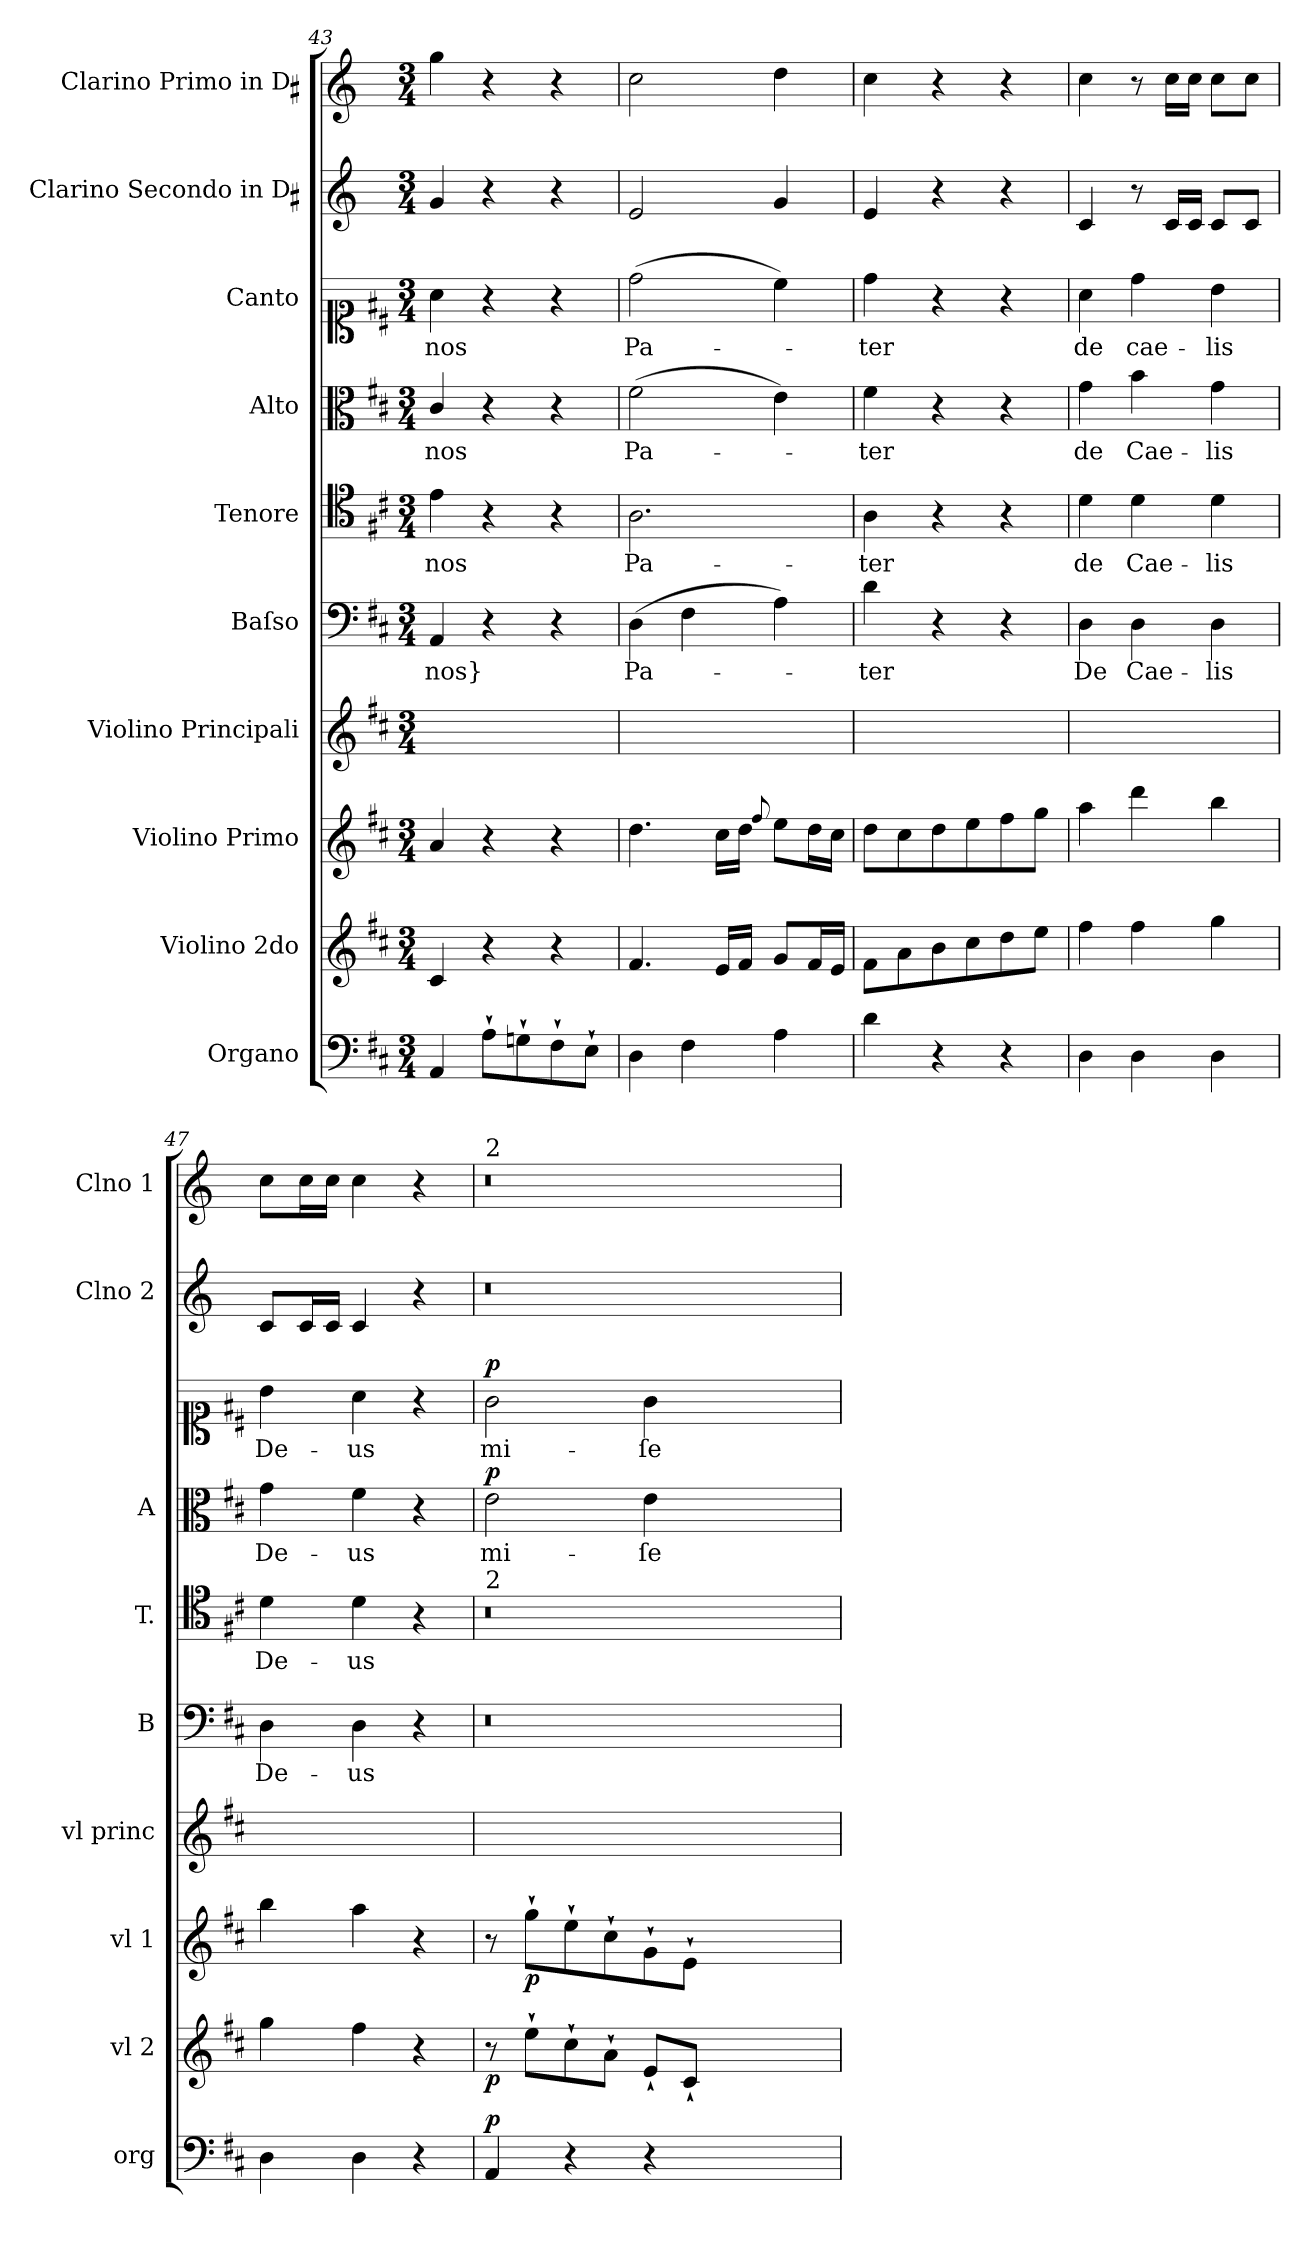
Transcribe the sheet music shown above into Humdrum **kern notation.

**kern	**dynam	**kern	**dynam	**kern	**dynam	**kern	**kern	**text	**kern	**text	**kern	**text	**dynam	**kern	**text	**dynam	**kern	**kern
*part10	*part10	*part9	*part9	*part8	*part8	*part7	*part6	*part6	*part5	*part5	*part4	*part4	*part4	*part3	*part3	*part3	*part2	*part1
*staff10	*staff10	*staff9	*staff9	*staff8	*staff8	*staff7	*staff6	*staff6	*staff5	*staff5	*staff4	*staff4	*staff4	*staff3	*staff3	*staff3	*staff2	*staff1
*I"Organo	*	*I"Violino 2do	*	*I"Violino Primo	*	*I"Violino Principali	*I"Baſso	*	*I"Tenore	*	*I"Alto	*	*	*I"Canto	*	*	*I"Clarino Secondo in D#	*I"Clarino Primo in D#
*I'org	*	*I'vl 2	*	*I'vl 1	*	*I'vl princ	*I'B	*	*I'T.	*	*I'A	*	*	*	*	*	*I'Clno 2	*I'Clno 1
*clefF4	*	*clefG2	*	*clefG2	*	*clefG2	*clefF4	*	*clefC4	*	*clefC3	*	*	*clefC1	*	*	*clefG2	*clefG2
*	*	*	*	*	*	*	*	*	*	*	*	*	*	*	*	*	*ITrd-1c-2	*ITrd-1c-2
*k[f#c#]	*	*k[f#c#]	*	*k[f#c#]	*	*k[f#c#]	*k[f#c#]	*	*k[f#c#]	*	*k[f#c#]	*	*	*k[f#c#]	*	*	*k[f#c#]	*k[f#c#]
*M3/4	*	*M3/4	*	*M3/4	*	*M3/4	*M3/4	*	*M3/4	*	*M3/4	*	*	*M3/4	*	*	*M3/4	*M3/4
=43	=43	=43	=43	=43	=43	=43	=43	=43	=43	=43	=43	=43	=43	=43	=43	=43	=43	=43
4AA/	.	4c#/	.	4a/	.	2.ryy	4AA/	nos}	4e\	nos	4c#/	nos	.	4a\	-nos	.	4a/	4aa\
8A`\L	.	4r	.	4r	.	.	4r	.	4r	.	4r	.	.	4r	.	.	4r	4r
8Gn`\	.	.	.	.	.	.	.	.	.	.	.	.	.	.	.	.	.	.
8F#`\	.	4r	.	4r	.	.	4r	.	4r	.	4r	.	.	4r	.	.	4r	4r
8E`\J	.	.	.	.	.	.	.	.	.	.	.	.	.	.	.	.	.	.
=44	=44	=44	=44	=44	=44	=44	=44	=44	=44	=44	=44	=44	=44	=44	=44	=44	=44	=44
4D\	.	4.f#/	.	4.dd\	.	2.ryy	(4D\	Pa-	2.A\	Pa-	(2f#\	Pa-	.	(2dd\	Pa-	.	2f#/	2dd\
4F#\	.	.	.	.	.	.	4F#\	.	.	.	.	.	.	.	.	.	.	.
.	.	16e/LL	.	16cc#\LL	.	.	.	.	.	.	.	.	.	.	.	.	.	.
.	.	16f#/JJ	.	16dd\JJ	.	.	.	.	.	.	.	.	.	.	.	.	.	.
.	.	.	.	8qqff#/	.	.	.	.	.	.	.	.	.	.	.	.	.	.
4A\	.	8g/L	.	8ee\L	.	.	4A\)	.	.	.	4e\)	.	.	4cc#\)	.	.	4a/	4ee\
.	.	16f#/L	.	16dd\L	.	.	.	.	.	.	.	.	.	.	.	.	.	.
.	.	16e/JJ	.	16cc#\JJ	.	.	.	.	.	.	.	.	.	.	.	.	.	.
=45	=45	=45	=45	=45	=45	=45	=45	=45	=45	=45	=45	=45	=45	=45	=45	=45	=45	=45
4d\	.	8f#\L	.	8dd\L	.	2.ryy	4d\	-ter	4A\	-ter	4f#\	-ter	.	4dd\	-ter	.	4f#/	4dd\
.	.	8a\	.	8cc#\	.	.	.	.	.	.	.	.	.	.	.	.	.	.
4r	.	8b\	.	8dd\	.	.	4r	.	4r	.	4r	.	.	4r	.	.	4r	4r
.	.	8cc#\	.	8ee\	.	.	.	.	.	.	.	.	.	.	.	.	.	.
4r	.	8dd\	.	8ff#\	.	.	4r	.	4r	.	4r	.	.	4r	.	.	4r	4r
.	.	8ee\J	.	8gg\J	.	.	.	.	.	.	.	.	.	.	.	.	.	.
=46	=46	=46	=46	=46	=46	=46	=46	=46	=46	=46	=46	=46	=46	=46	=46	=46	=46	=46
4D\	.	4ff#\	.	4aa\	.	2.ryy	4D\	De	4d\	de	4g\	de	.	4a\	de	.	4d/	4dd\
4D\	.	4ff#\	.	4ddd\	.	.	4D\	Cae-	4d\	Cae-	4b\	Cae-	.	4dd\	cae-	.	8r	8r
.	.	.	.	.	.	.	.	.	.	.	.	.	.	.	.	.	16d/LL	16dd\LL
.	.	.	.	.	.	.	.	.	.	.	.	.	.	.	.	.	16d/JJ	16dd\JJ
4D\	.	4gg\	.	4bb\	.	.	4D\	-lis	4d\	-lis	4g\	-lis	.	4b\	-lis	.	8d/L	8dd\L
.	.	.	.	.	.	.	.	.	.	.	.	.	.	.	.	.	8d/J	8dd\J
=47	=47	=47	=47	=47	=47	=47	=47	=47	=47	=47	=47	=47	=47	=47	=47	=47	=47	=47
4D\	.	4gg\	.	4bb\	.	2.ryy	4D\	De-	4d\	De-	4g\	De-	.	4b\	De-	.	8d/L	8dd\L
.	.	.	.	.	.	.	.	.	.	.	.	.	.	.	.	.	16d/L	16dd\L
.	.	.	.	.	.	.	.	.	.	.	.	.	.	.	.	.	16d/JJ	16dd\JJ
4D\	.	4ff#\	.	4aa\	.	.	4D\	-us	4d\	-us	4f#\	-us	.	4a\	-us	.	4d/	4dd\
4r	.	4r	.	4r	.	.	4r	.	4r	.	4r	.	.	4r	.	.	4r	4r
=48	=48	=48	=48	=48	=48	=48	=48	=48	=48	=48	=48	=48	=48	=48	=48	=48	=48	=48
!	!	!	!	!	!	!	!	!	!	!	!	!	!	!	!	!	!	!LO:TX:a:t=2
!	!	!	!	!	!	!	!	!	!LO:TX:a:t=2	!	!	!	!	!	!	!	!	!
!	!LO:DY:a	!	!	!	!	!	!LO:N:vis=0	!	!LO:N:vis=0	!	!	!	!LO:DY:a	!	!	!LO:DY:a	!LO:N:vis=0	!LO:N:vis=0
4AA/	p.	8r	p	8r	.	2.ryy	1.r	.	1.r	.	2e\	mi-	p	2g\	mi-	p	1.r	1.r
!	!	!	!	!	!LO:DY:b	!	!	!	!	!	!	!	!	!	!	!	!	!
.	.	8ee`\L	.	8gg`\L	p	.	.	.	.	.	.	.	.	.	.	.	.	.
4r	.	8cc#`\	.	8ee`\	.	.	.	.	.	.	.	.	.	.	.	.	.	.
.	.	8a`\J	.	8cc#`\	.	.	.	.	.	.	.	.	.	.	.	.	.	.
4r	.	8e`/L	.	8g`\	.	.	.	.	.	.	4e\	-ſe-	.	4g\	-ſe-	.	.	.
.	.	8c#`/J	.	8e`\J	.	.	.	.	.	.	.	.	.	.	.	.	.	.
2.ryy	.	2.ryy	.	2.ryy	.	2.ryy	.	.	.	.	2.ryy	.	.	2.ryy	.	.	.	.
=	=	=	=	=	=	=	=	=	=	=	=	=	=	=	=	=	=	=
*-	*-	*-	*-	*-	*-	*-	*-	*-	*-	*-	*-	*-	*-	*-	*-	*-	*-	*-
